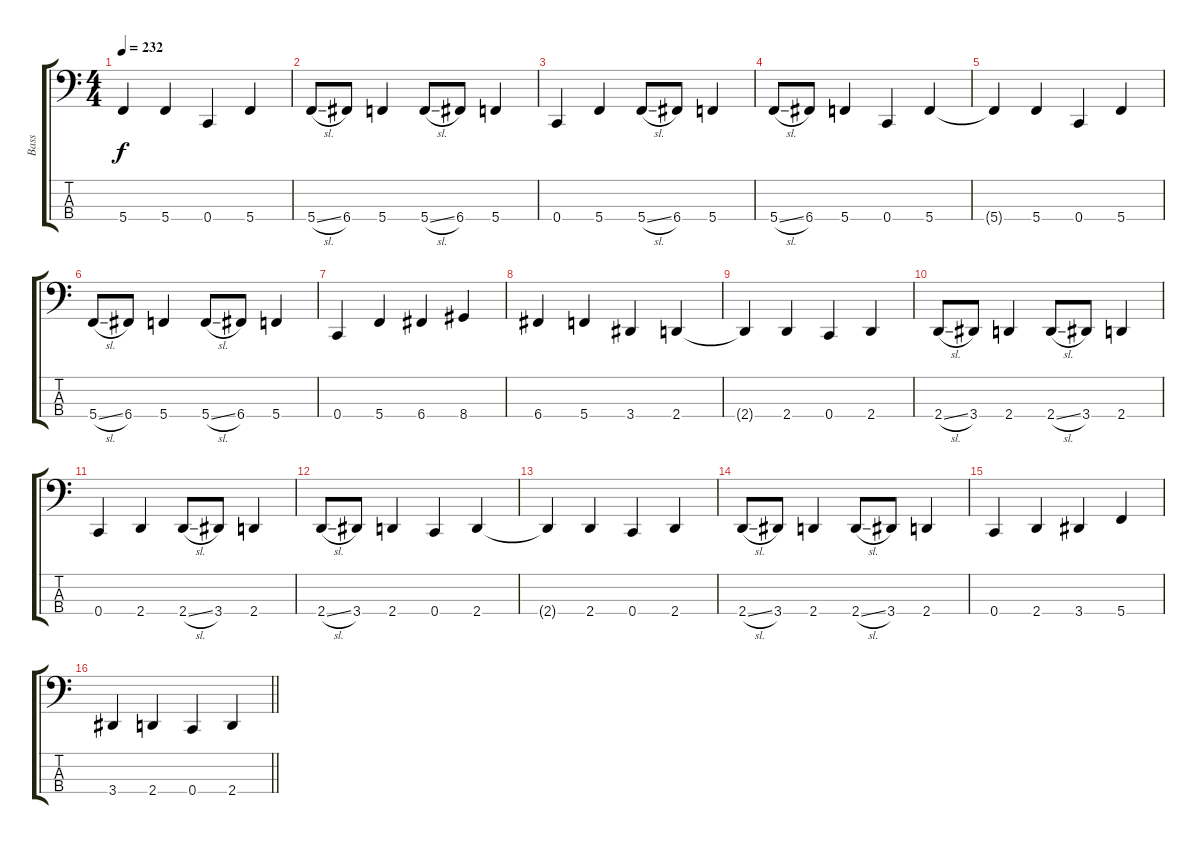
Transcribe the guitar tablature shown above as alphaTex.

\track ("Bass" "Bass") {instrument electricbassfinger}
\staff {score tabs}
\tuning (Eb2 Bb1 F1 C1) {hide}
\ts (4 4)
\tempo 232
\clef f4
\ks c
5.4{t}.4{dy f} 5.4.4 0.4.4 5.4.4 |
5.4{sl}.8 6.4.8 5.4.4 5.4{sl}.8 6.4.8 5.4.4 |
0.4.4 5.4.4 5.4{sl}.8 6.4.8 5.4.4 |
5.4{sl}.8 6.4.8 5.4.4 0.4.4 5.4.4 |
5.4{t}.4 5.4.4 0.4.4 5.4.4 |
5.4{sl}.8 6.4.8 5.4.4 5.4{sl}.8 6.4.8 5.4.4 |
0.4.4 5.4.4 6.4.4 8.4.4 |
6.4.4 5.4.4 3.4.4 2.4.4 |
2.4{t}.4 2.4.4 0.4.4 2.4.4 |
2.4{sl}.8 3.4.8 2.4.4 2.4{sl}.8 3.4.8 2.4.4 |
0.4.4 2.4.4 2.4{sl}.8 3.4.8 2.4.4 |
2.4{sl}.8 3.4.8 2.4.4 0.4.4 2.4.4 |
2.4{t}.4 2.4.4 0.4.4 2.4.4 |
2.4{sl}.8 3.4.8 2.4.4 2.4{sl}.8 3.4.8 2.4.4 |
0.4.4 2.4.4 3.4.4 5.4.4 |
\barLineRight lightlight
3.4.4 2.4.4 0.4.4 2.4.4
